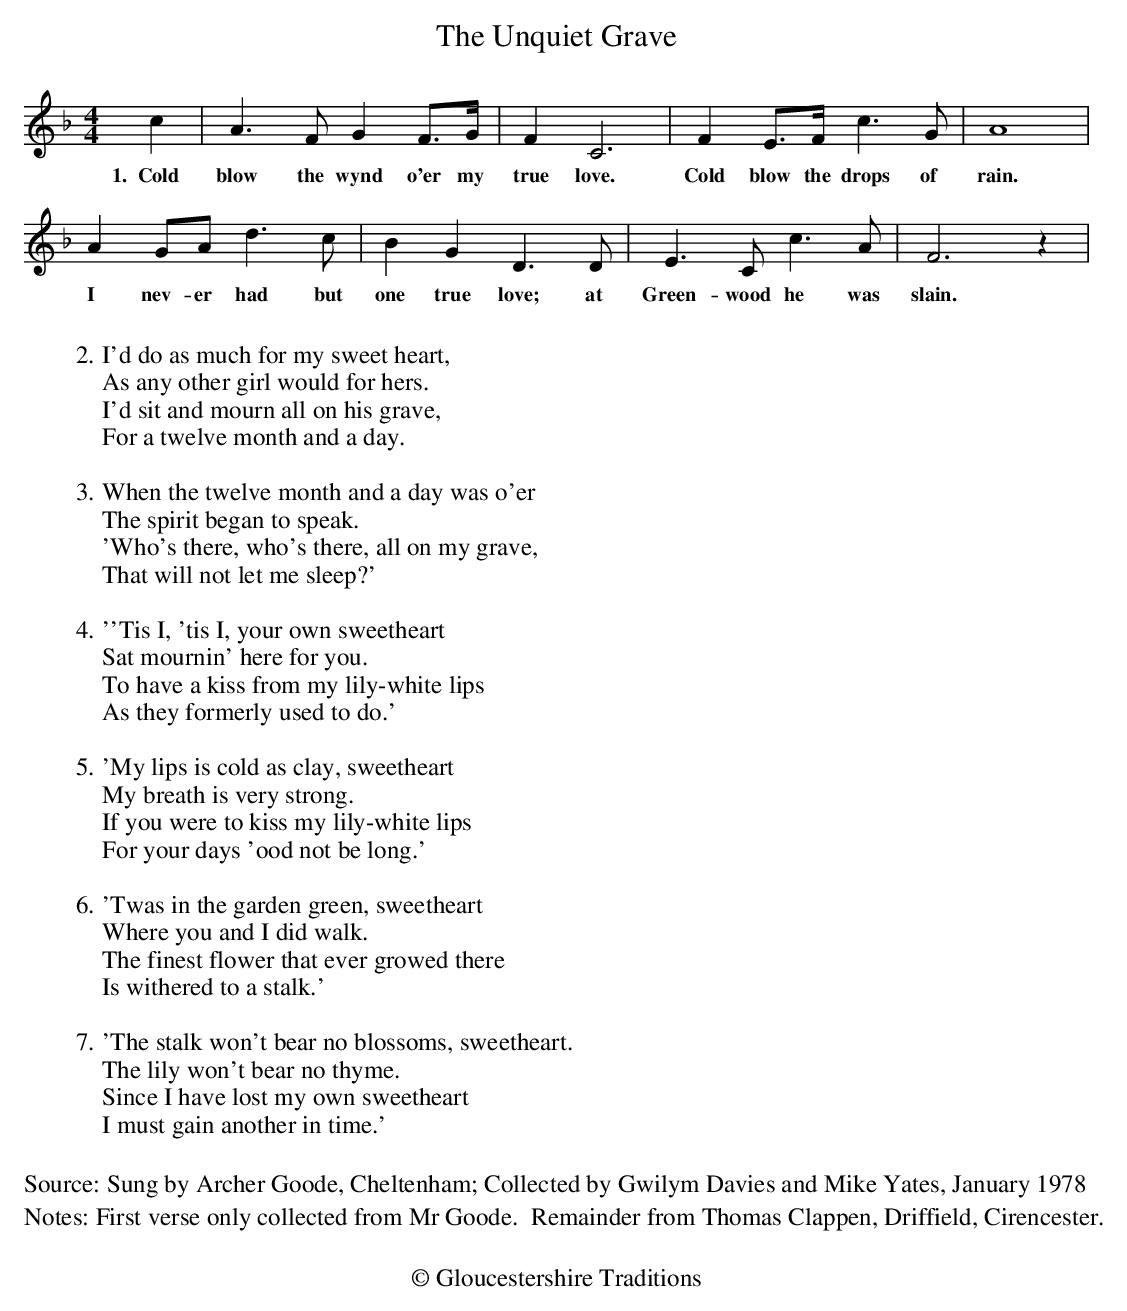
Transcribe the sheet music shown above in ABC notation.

X:1
T:The Unquiet Grave
M:4/4
L:1/4
K:Fmaj
c | A>FG F/2>G/2 | FC3 | F E/2>F/2 c> G| A4|
w:1.~~Cold blow the wynd o'er my true love. Cold blow the drops of rain.
A G/2A/2 d>c| B G D>D |E> C c> A | F3 z |
w:I nev-er had but one true love; at Green-wood he was slain.
W:
W:2. I'd do as much for my sweet heart,
W:As any other girl would for hers.
W:I'd sit and mourn all on his grave,
W:For a twelve month and a day.
W:
W:3. When the twelve month and a day was o'er
W:The spirit began to speak.
W:'Who's there, who's there, all on my grave,
W:That will not let me sleep?'
W:
W:4. ''Tis I, 'tis I, your own sweetheart
W:Sat mournin' here for you.
W:To have a kiss from my lily-white lips
W:As they formerly used to do.'
W:
W:5. 'My lips is cold as clay, sweetheart
W:My breath is very strong.
W:If you were to kiss my lily-white lips
W:For your days 'ood not be long.'
W:
W:6. 'Twas in the garden green, sweetheart
W:Where you and I did walk.
W:The finest flower that ever growed there
W:Is withered to a stalk.'
W:
W:7. 'The stalk won't bear no blossoms, sweetheart.
W:The lily won't bear no thyme.
W:Since I have lost my own sweetheart
W:I must gain another in time.'
W:
